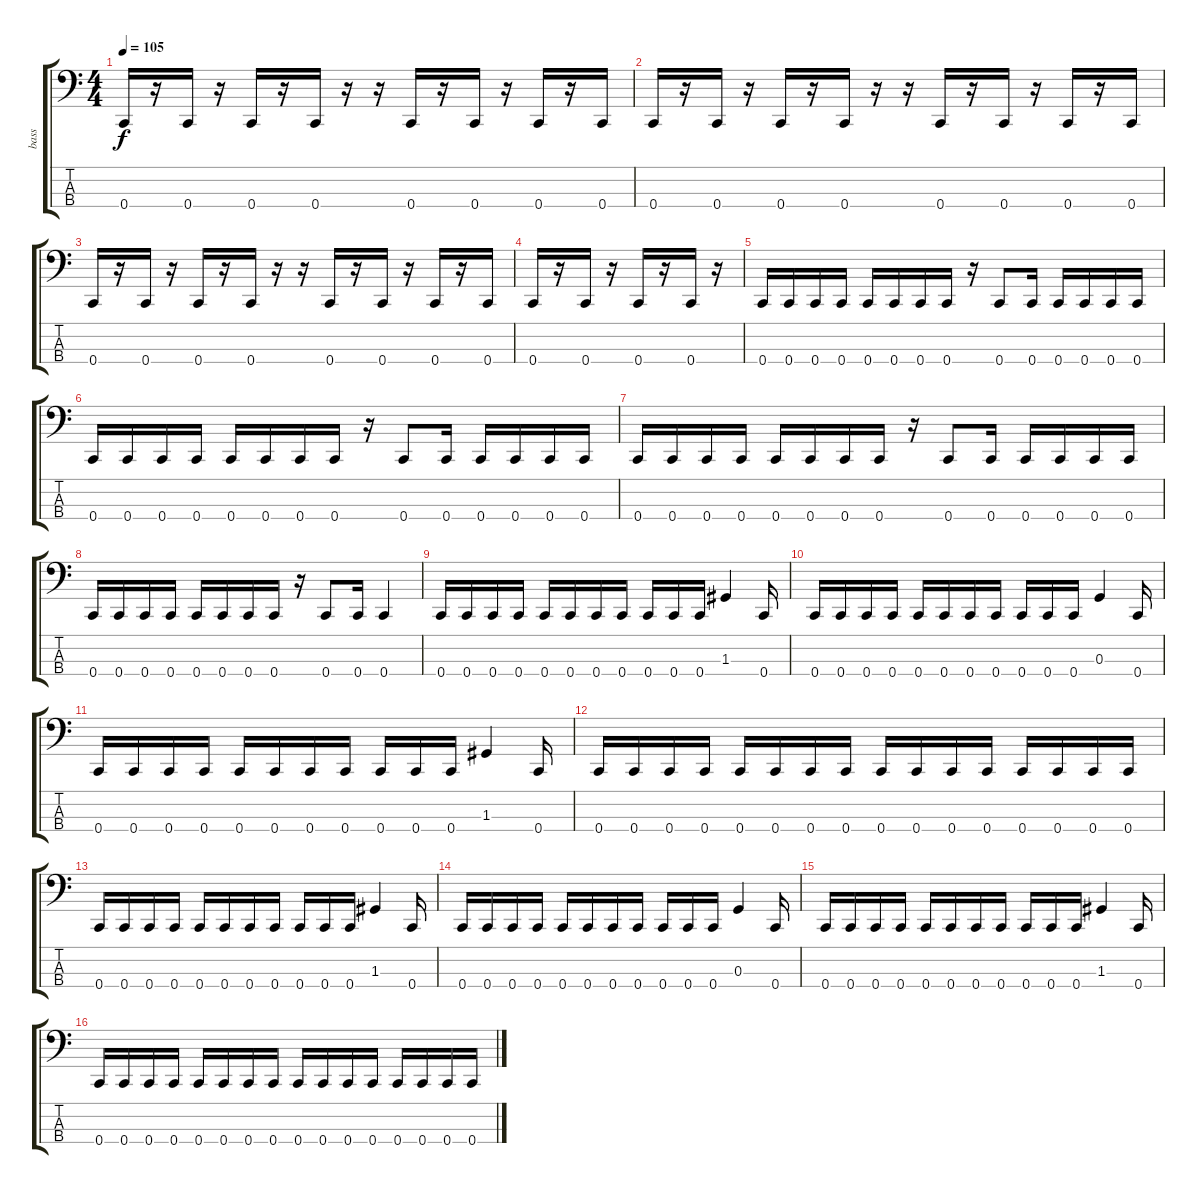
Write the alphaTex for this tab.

\track ("bass" "bass") {instrument electricbasspick}
\staff {score tabs}
\tuning (F2 C2 G1 C1) {hide}
\ts (4 4)
\tempo 105
\clef f4
\ks c
0.4.16{dy f instrument electricbasspick} r.16 0.4.16 r.16 0.4.16 r.16 0.4.16 r.16 r.16 0.4.16 r.16 0.4.16 r.16 0.4.16 r.16 0.4.16 |
0.4.16 r.16 0.4.16 r.16 0.4.16 r.16 0.4.16 r.16 r.16 0.4.16 r.16 0.4.16 r.16 0.4.16 r.16 0.4.16 |
0.4.16 r.16 0.4.16 r.16 0.4.16 r.16 0.4.16 r.16 r.16 0.4.16 r.16 0.4.16 r.16 0.4.16 r.16 0.4.16 |
0.4.16 r.16 0.4.16 r.16 0.4.16 r.16 0.4.16 r.16 |
0.4.16 0.4.16 0.4.16 0.4.16 0.4.16 0.4.16 0.4.16 0.4.16 r.16 0.4.8 0.4.16 0.4.16 0.4.16 0.4.16 0.4.16 |
0.4.16 0.4.16 0.4.16 0.4.16 0.4.16 0.4.16 0.4.16 0.4.16 r.16 0.4.8 0.4.16 0.4.16 0.4.16 0.4.16 0.4.16 |
0.4.16 0.4.16 0.4.16 0.4.16 0.4.16 0.4.16 0.4.16 0.4.16 r.16 0.4.8 0.4.16 0.4.16 0.4.16 0.4.16 0.4.16 |
0.4.16 0.4.16 0.4.16 0.4.16 0.4.16 0.4.16 0.4.16 0.4.16 r.16 0.4.8 0.4.16 0.4.4 |
0.4.16 0.4.16 0.4.16 0.4.16 0.4.16 0.4.16 0.4.16 0.4.16 0.4.16 0.4.16 0.4.16 1.3.4 0.4.16 |
0.4.16 0.4.16 0.4.16 0.4.16 0.4.16 0.4.16 0.4.16 0.4.16 0.4.16 0.4.16 0.4.16 0.3.4 0.4.16 |
0.4.16 0.4.16 0.4.16 0.4.16 0.4.16 0.4.16 0.4.16 0.4.16 0.4.16 0.4.16 0.4.16 1.3.4 0.4.16 |
0.4.16 0.4.16 0.4.16 0.4.16 0.4.16 0.4.16 0.4.16 0.4.16 0.4.16 0.4.16 0.4.16 0.4.16 0.4.16 0.4.16 0.4.16 0.4.16 |
0.4.16 0.4.16 0.4.16 0.4.16 0.4.16 0.4.16 0.4.16 0.4.16 0.4.16 0.4.16 0.4.16 1.3.4 0.4.16 |
0.4.16 0.4.16 0.4.16 0.4.16 0.4.16 0.4.16 0.4.16 0.4.16 0.4.16 0.4.16 0.4.16 0.3.4 0.4.16 |
0.4.16 0.4.16 0.4.16 0.4.16 0.4.16 0.4.16 0.4.16 0.4.16 0.4.16 0.4.16 0.4.16 1.3.4 0.4.16 |
0.4.16 0.4.16 0.4.16 0.4.16 0.4.16 0.4.16 0.4.16 0.4.16 0.4.16 0.4.16 0.4.16 0.4.16 0.4.16 0.4.16 0.4.16 0.4.16
